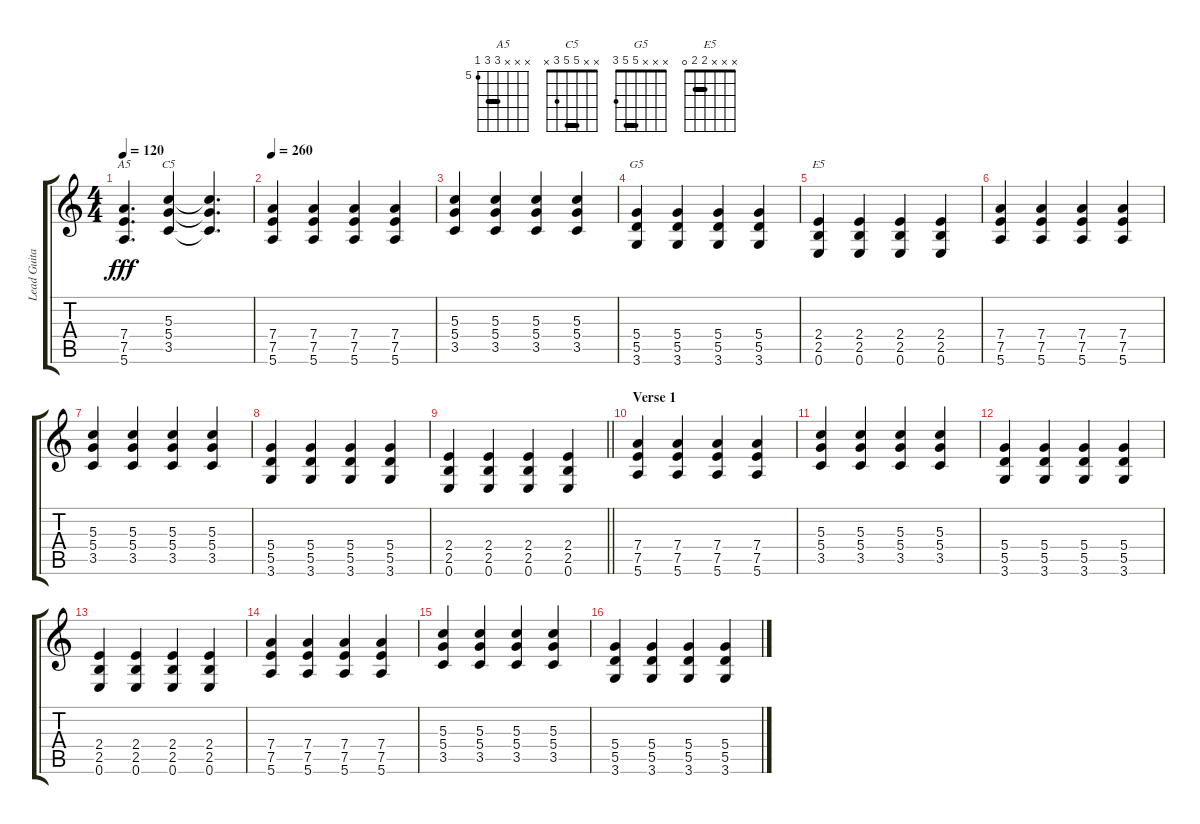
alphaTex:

\track ("Lead Guitar" "Lead Guita") {instrument distortionguitar}
\staff {score tabs}
\tuning (E4 B3 G3 D3 A2 E2) {hide}
\chord ("A5" x x x 7 7 5) {firstfret 5 barre 7}
\chord ("C5" x x 5 5 3 x) {barre 5}
\chord ("G5" x x x 5 5 3) {barre 5}
\chord ("E5" x x x 2 2 0) {barre 2}
\ts (4 4)
\tempo 120
\clef g2
\ks c
(7.4 7.5 5.6).4{d ch "A5" dy fff} (5.3 5.4 3.5).4{ch "C5"} (5.3{t} 5.4{t} 3.5{t}).4{d} |
\tempo 260
(7.4 7.5 5.6).4{volume 8} (7.4 7.5 5.6).4 (7.4 7.5 5.6).4 (7.4 7.5 5.6).4 |
(5.3 5.4 3.5).4 (5.3 5.4 3.5).4 (5.3 5.4 3.5).4 (5.3 5.4 3.5).4 |
(5.4 5.5 3.6).4{ch "G5"} (5.4 5.5 3.6).4 (5.4 5.5 3.6).4 (5.4 5.5 3.6).4 |
(2.4 2.5 0.6).4{ch "E5"} (2.4 2.5 0.6).4 (2.4 2.5 0.6).4 (2.4 2.5 0.6).4 |
(7.4 7.5 5.6).4 (7.4 7.5 5.6).4 (7.4 7.5 5.6).4 (7.4 7.5 5.6).4 |
(5.3 5.4 3.5).4 (5.3 5.4 3.5).4 (5.3 5.4 3.5).4 (5.3 5.4 3.5).4 |
(5.4 5.5 3.6).4 (5.4 5.5 3.6).4 (5.4 5.5 3.6).4 (5.4 5.5 3.6).4 |
\barLineRight lightlight
(2.4 2.5 0.6).4 (2.4 2.5 0.6).4 (2.4 2.5 0.6).4 (2.4 2.5 0.6).4 |
\section ("" "Verse 1")
(7.4 7.5 5.6).4 (7.4 7.5 5.6).4 (7.4 7.5 5.6).4 (7.4 7.5 5.6).4 |
(5.3 5.4 3.5).4 (5.3 5.4 3.5).4 (5.3 5.4 3.5).4 (5.3 5.4 3.5).4 |
(5.4 5.5 3.6).4 (5.4 5.5 3.6).4 (5.4 5.5 3.6).4 (5.4 5.5 3.6).4 |
(2.4 2.5 0.6).4 (2.4 2.5 0.6).4 (2.4 2.5 0.6).4 (2.4 2.5 0.6).4 |
(7.4 7.5 5.6).4 (7.4 7.5 5.6).4 (7.4 7.5 5.6).4 (7.4 7.5 5.6).4 |
(5.3 5.4 3.5).4 (5.3 5.4 3.5).4 (5.3 5.4 3.5).4 (5.3 5.4 3.5).4 |
(5.4 5.5 3.6).4 (5.4 5.5 3.6).4 (5.4 5.5 3.6).4 (5.4 5.5 3.6).4
